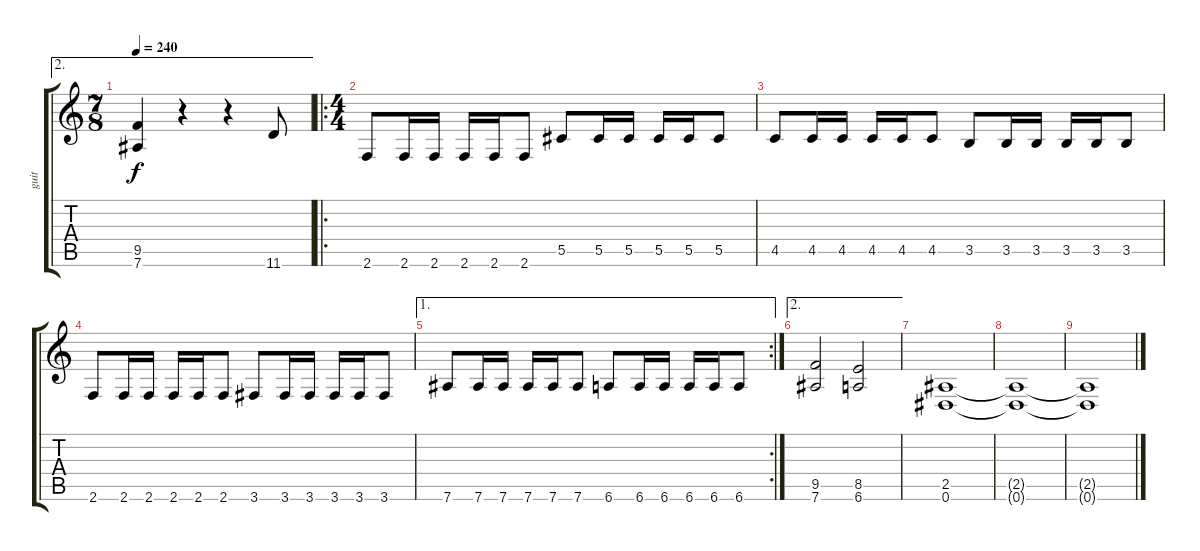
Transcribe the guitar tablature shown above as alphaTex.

\track ("guit" "guit") {instrument distortionguitar}
\staff {score tabs}
\tuning (Eb4 Bb3 Gb3 Db3 Ab2 Eb2) {hide}
\ae 2
\ts (7 8)
\tempo 240
\clef g2
\ks c
(9.5 7.6).4{dy f} r.4 r.4 11.6.8 |
\ro
\ts (4 4)
2.6.8 2.6.16 2.6.16 2.6.16 2.6.16 2.6.8 5.5.8 5.5.16 5.5.16 5.5.16 5.5.16 5.5.8 |
4.5.8 4.5.16 4.5.16 4.5.16 4.5.16 4.5.8 3.5.8 3.5.16 3.5.16 3.5.16 3.5.16 3.5.8 |
2.6.8 2.6.16 2.6.16 2.6.16 2.6.16 2.6.8 3.6.8 3.6.16 3.6.16 3.6.16 3.6.16 3.6.8 |
\ae 1
\rc 2
7.6.8 7.6.16 7.6.16 7.6.16 7.6.16 7.6.8 6.6.8 6.6.16 6.6.16 6.6.16 6.6.16 6.6.8 |
\ae 2
(9.5 7.6).2 (8.5 6.6).2 |
(2.5 0.6).1 |
(2.5{t} 0.6{t}).1 |
(2.5{t} 0.6{t}).1
